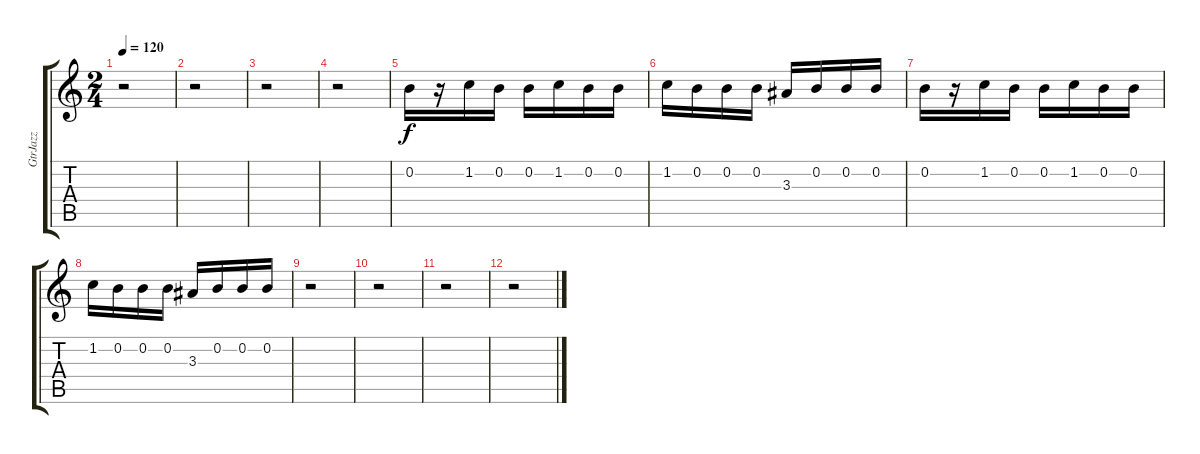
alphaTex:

\track ("GtrJazz" "GtrJazz") {instrument electricguitarmuted}
\staff {score tabs}
\tuning (E4 B3 G3 D3 A2 E2) {hide}
\ts (2 4)
\tempo 120
\clef g2
\ks c
r.2{dy f} |
r.2 |
r.2 |
r.2 |
0.2.16 r.16 1.2.16 0.2.16 0.2.16 1.2.16 0.2.16 0.2.16 |
1.2.16 0.2.16 0.2.16 0.2.16 3.3.16 0.2.16 0.2.16 0.2.16 |
0.2.16 r.16 1.2.16 0.2.16 0.2.16 1.2.16 0.2.16 0.2.16 |
1.2.16 0.2.16 0.2.16 0.2.16 3.3.16 0.2.16 0.2.16 0.2.16 |
r.2 |
r.2 |
r.2 |
r.2
